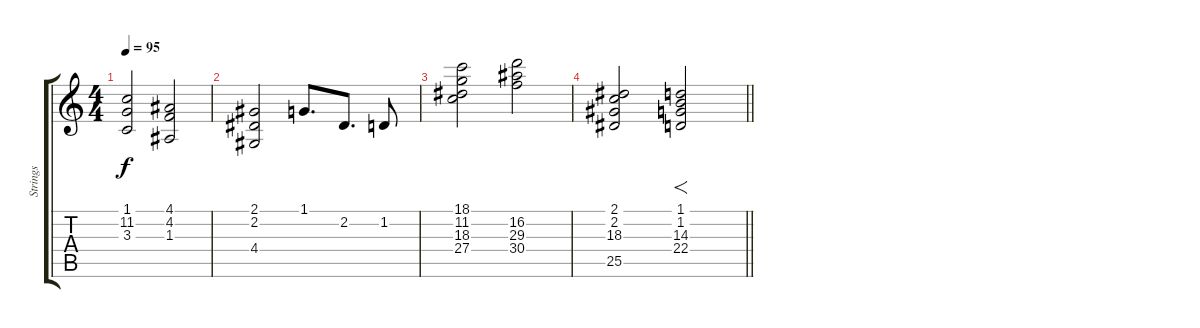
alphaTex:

\track ("Strings" "Strings") {instrument synthstrings1}
\staff {score tabs}
\tuning (Gb4 Db4 A3 E3 B2 E2) {hide}
\ts (4 4)
\tempo 95
\clef g2
\ks c
(1.1 11.2 3.3).2{dy f} (4.1 4.2 1.3).2 |
(2.1 2.2 4.4).2 1.1.8{d} 2.2.8{d} 1.2.8 |
(18.1 11.2 18.3 27.4).2 (16.2 29.3 30.4).2 |
\barLineRight lightlight
(2.1 2.2 18.3 25.5).2 (1.1 1.2 14.3 22.4).2{f volume 16}
